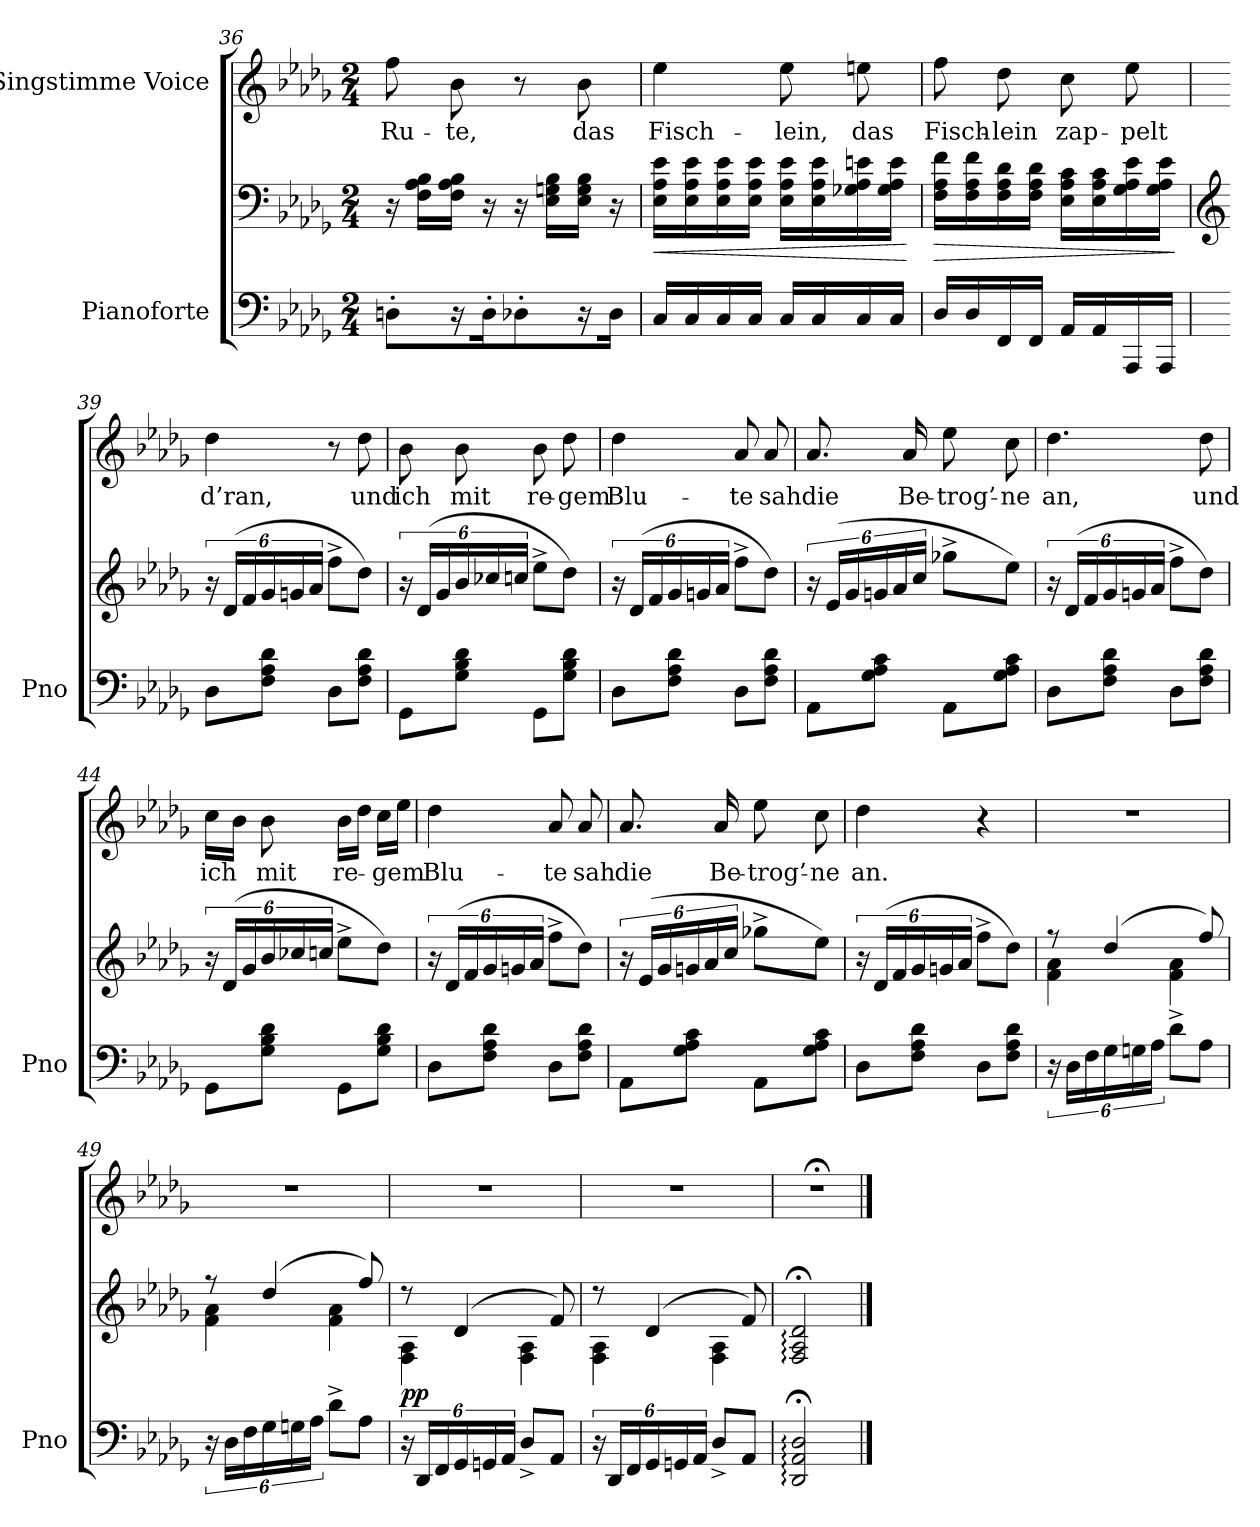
**kern	**kern	**dynam	**kern	**text
*part2	*part2	*part2	*part1	*part1
*staff3	*staff2	*staff2/3	*staff1	*staff1
*I"Pianoforte	*	*	*I"Singstimme Voice	*
*I'Pno	*	*	*	*
*clefF4	*clefF4	*	*clefG2	*
*k[b-e-a-d-g-]	*k[b-e-a-d-g-]	*	*k[b-e-a-d-g-]	*
*M2/4	*M2/4	*	*M2/4	*
=36	=36	=36	=36	=36
8Dn'\L	16r	.	8ff\	Ru-
.	16F\ 16A-\ 16B-\LL	.	.	.
16r	16F\ 16A-\ 16B-\JJ	.	8b-\	-te,
16D'\JJ	16r	.	.	.
8D-X'\L	16r	.	8r	.
.	16E-\ 16Gn\ 16B-\LL	.	.	.
16r	16E-\ 16G\ 16B-\JJ	.	8b-\	das
16D-\JJ	16r	.	.	.
=37	=37	=37	=37	=37
!	!	!LO:HP:b	!	!
16C/LL	16E-\ 16A-\ 16e-\LL	<	4ee-\	Fisch-
16C/	16E-\ 16A-\ 16e-\	.	.	.
16C/	16E-\ 16A-\ 16e-\	.	.	.
16C/JJ	16E-\ 16A-\ 16e-\JJ	.	.	.
16C/LL	16E-\ 16A-\ 16e-\LL	.	8ee-\	-lein,
16C/	16E-\ 16A-\ 16e-\	.	.	.
16C/	16G-X\ 16A-\ 16en\	.	8een\	das
16C/JJ	16G-\ 16A-\ 16e\JJ	.	.	.
.	.	[	.	.
=38	=38	=38	=38	=38
!	!	!LO:HP:b	!	!
16D-/LL	16F\ 16A-\ 16f\LL	>	8ff\	Fisch-
16D-/	16F\ 16A-\ 16f\	.	.	.
16FF/	16F\ 16A-\ 16d-\	.	8dd-\	-lein
16FF/JJ	16F\ 16A-\ 16d-\JJ	.	.	.
16AA-/LL	16E-\ 16A-\ 16c\LL	.	8cc\	zap-
16AA-/	16E-\ 16A-\ 16c\	.	.	.
16AAA-/	16G-\ 16A-\ 16e-\	.	8ee-\	-pelt
16AAA-/JJ	16G-\ 16A-\ 16e-\JJ	.	.	.
.	.	]	.	.
=39	=39	=39	=39	=39
*	*clefG2	*	*	*
8D-\L	24r	.	4dd-\	d’ran,
.	(24d-/LL	.	.	.
.	24f/	.	.	.
8F\ 8A-\ 8d-\J	24g-/	.	.	.
.	24gn/	.	.	.
.	24a-/JJ	.	.	.
8D-\L	8ff^\L	.	8r	.
8F\ 8A-\ 8d-\J	8dd-\J)	.	8dd-\	und
=40	=40	=40	=40	=40
8GG-\L	24r	.	8b-\	ich
.	(24d-/LL	.	.	.
.	24g-/	.	.	.
8G-\ 8B-\ 8d-\J	24b-/	.	8b-\	mit
.	24cc-X/	.	.	.
.	24ccn/JJ	.	.	.
8GG-\L	8ee-^\L	.	8b-\	re-
8G-\ 8B-\ 8d-\J	8dd-\J)	.	8dd-\	-gem
=41	=41	=41	=41	=41
8D-\L	24r	.	4dd-\	Blu-
.	(24d-/LL	.	.	.
.	24f/	.	.	.
8F\ 8A-\ 8d-\J	24g-/	.	.	.
.	24gn/	.	.	.
.	24a-/JJ	.	.	.
8D-\L	8ff^\L	.	8a-/	-te
8F\ 8A-\ 8d-\J	8dd-\J)	.	8a-/	sah
=42	=42	=42	=42	=42
8AA-\L	24r	.	8.a-/	die
.	(24e-/LL	.	.	.
.	24g-/	.	.	.
8G-\ 8A-\ 8c\J	24gn/	.	.	.
.	24a-/	.	.	.
.	.	.	16a-/	Be-
.	24cc/JJ	.	.	.
8AA-\L	8gg-X^\L	.	8ee-\	-trog’-
8G-\ 8A-\ 8c\J	8ee-\J)	.	8cc\	-ne
=43	=43	=43	=43	=43
8D-\L	24r	.	4.dd-\	an,
.	(24d-/LL	.	.	.
.	24f/	.	.	.
8F\ 8A-\ 8d-\J	24g-/	.	.	.
.	24gn/	.	.	.
.	24a-/JJ	.	.	.
8D-\L	8ff^\L	.	.	.
8F\ 8A-\ 8d-\J	8dd-\J)	.	8dd-\	und
=44	=44	=44	=44	=44
8GG-\L	24r	.	16cc\LL	ich
.	(24d-/LL	.	.	.
.	.	.	16b-\JJ	.
.	24g-/	.	.	.
8G-\ 8B-\ 8d-\J	24b-/	.	8b-\	mit
.	24cc-X/	.	.	.
.	24ccn/JJ	.	.	.
8GG-\L	8ee-^\L	.	16b-\LL	re-
.	.	.	16dd-\JJ	.
8G-\ 8B-\ 8d-\J	8dd-\J)	.	16cc\LL	-gem
.	.	.	16ee-\JJ	.
=45	=45	=45	=45	=45
8D-\L	24r	.	4dd-\	Blu-
.	(24d-/LL	.	.	.
.	24f/	.	.	.
8F\ 8A-\ 8d-\J	24g-/	.	.	.
.	24gn/	.	.	.
.	24a-/JJ	.	.	.
8D-\L	8ff^\L	.	8a-/	-te
8F\ 8A-\ 8d-\J	8dd-\J)	.	8a-/	sah
=46	=46	=46	=46	=46
8AA-\L	24r	.	8.a-/	die
.	(24e-/LL	.	.	.
.	24g-/	.	.	.
8G-\ 8A-\ 8c\J	24gn/	.	.	.
.	24a-/	.	.	.
.	.	.	16a-/	Be-
.	24cc/JJ	.	.	.
8AA-\L	8gg-X^\L	.	8ee-\	-trog’-
8G-\ 8A-\ 8c\J	8ee-\J)	.	8cc\	-ne
=47	=47	=47	=47	=47
8D-\L	24r	.	4dd-\	an.
.	(24d-/LL	.	.	.
.	24f/	.	.	.
8F\ 8A-\ 8d-\J	24g-/	.	.	.
.	24gn/	.	.	.
.	24a-/JJ	.	.	.
8D-\L	8ff^\L	.	4r	.
8F\ 8A-\ 8d-\J	8dd-\J)	.	.	.
=48	=48	=48	=48	=48
*	*^	*	*	*
24r	8r	4f\ 4a-\	.	2r	.
24D-\LL	.	.	.	.	.
24F\	.	.	.	.	.
24G-\	(4dd-/	.	.	.	.
24Gn\	.	.	.	.	.
24A-\JJ	.	.	.	.	.
8d-^<\L	.	4f\ 4a-\	.	.	.
8A-\J	8ff/)	.	.	.	.
=49	=49	=49	=49	=49	=49
24r	8r	4f\ 4a-\	.	2r	.
24D-\LL	.	.	.	.	.
24F\	.	.	.	.	.
24G-\	(4dd-/	.	.	.	.
24Gn\	.	.	.	.	.
24A-\JJ	.	.	.	.	.
8d-^<\L	.	4f\ 4a-\	.	.	.
8A-\J	8ff/)	.	.	.	.
=50	=50	=50	=50	=50	=50
!	!	!	!LO:DY:a=2	!	!
24r	8r	4F\ 4A-\	pp	2r	.
24DD-/LL	.	.	.	.	.
24FF/	.	.	.	.	.
24GG-/	(4d-/	.	.	.	.
24GGn/	.	.	.	.	.
24AA-/JJ	.	.	.	.	.
8D-^/L	.	4F\ 4A-\	.	.	.
8AA-/J	8f/)	.	.	.	.
=51	=51	=51	=51	=51	=51
24r	8r	4F\ 4A-\	.	2r	.
24DD-/LL	.	.	.	.	.
24FF/	.	.	.	.	.
24GG-/	(4d-/	.	.	.	.
24GGn/	.	.	.	.	.
24AA-/JJ	.	.	.	.	.
8D-^/L	.	4F\ 4A-\	.	.	.
8AA-/J	8f/)	.	.	.	.
*	*v	*v	*	*	*
=52	=52	=52	=52	=52
2DD-/:;< 2AA-/:;< 2D-/:;<	2F/:;< 2A-/:;< 2d-/:;<	.	2r;<	.
==	==	==	==	==
*-	*-	*-	*-	*-
